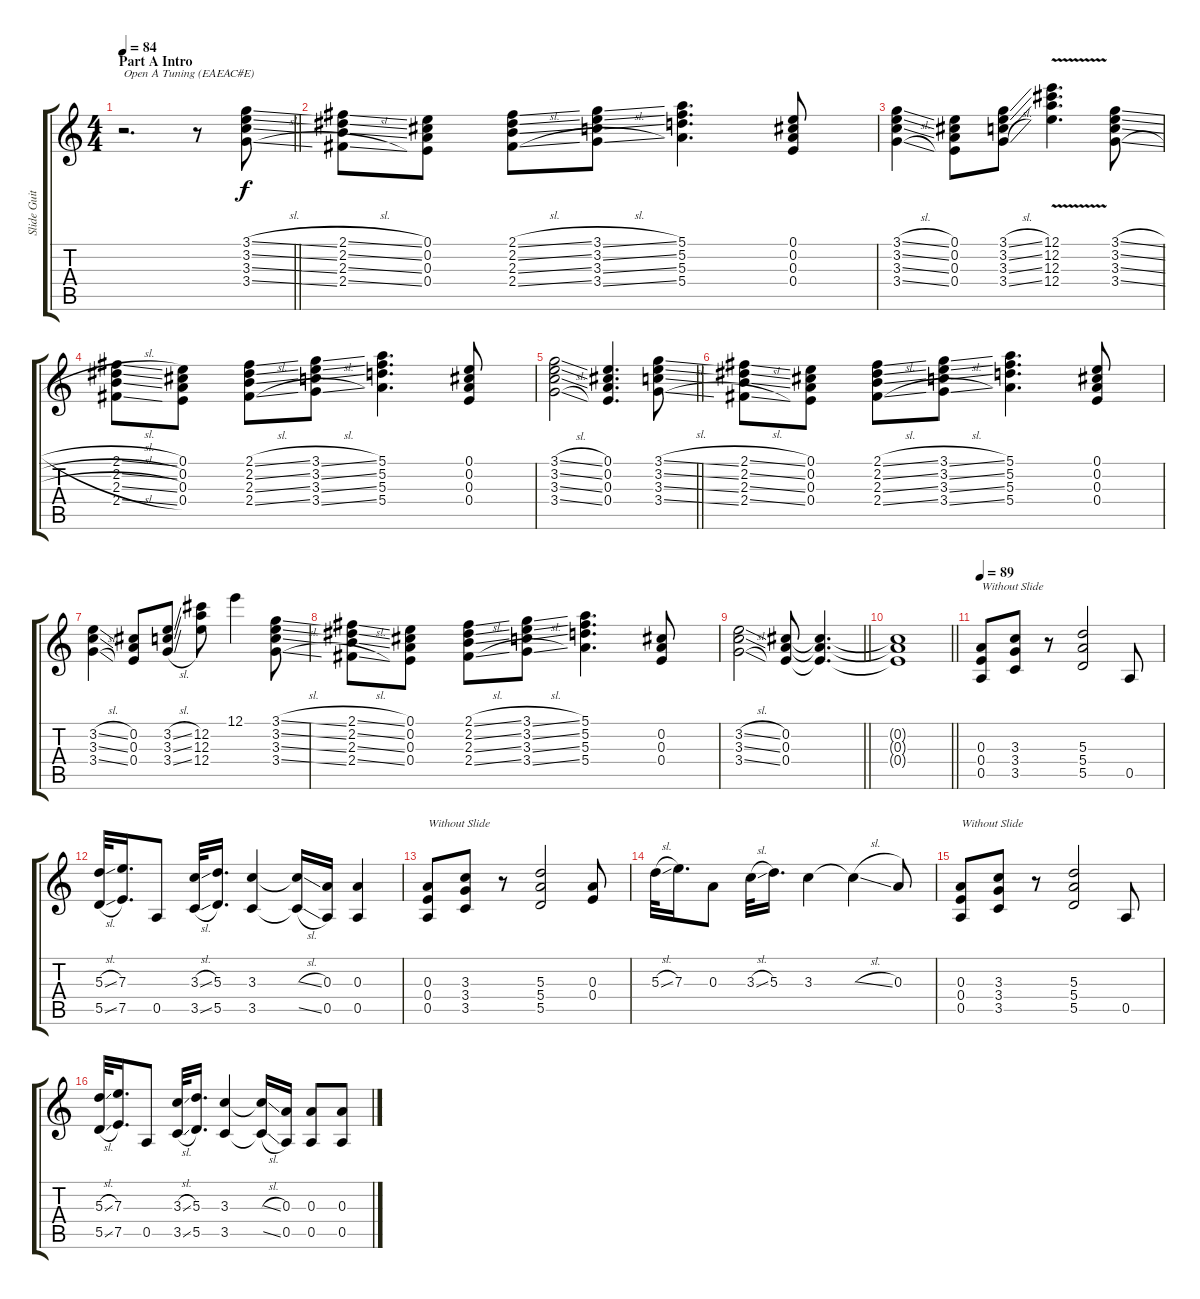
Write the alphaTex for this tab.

\track ("Slide Guitar R" "Slide Guit") {instrument distortionguitar}
\staff {score tabs}
\tuning (E4 Db4 A3 E3 A2 E2) {hide}
\ts (4 4)
\section ("" "Part A Intro")
\tempo 84
\clef g2
\barLineRight lightlight
\ks c
r.2{d txt "Open A Tuning (EAEAC#E)" dy f instrument distortionguitar} r.8 (3.1{sl} 3.2{sl} 3.3{sl} 3.4{sl}).8 |
(2.1{sl} 2.2{sl} 2.3{sl} 2.4{sl}).8 (0.1 0.2 0.3 0.4).8 (2.1{sl} 2.2{sl} 2.3{sl} 2.4{sl}).8 (3.1{sl} 3.2{sl} 3.3{sl} 3.4{sl}).8 (5.1 5.2 5.3 5.4).4{d} (0.1 0.2 0.3 0.4).8 |
(3.1{sl} 3.2{sl} 3.3{sl} 3.4{sl}).4 (0.1 0.2 0.3 0.4).8 (3.1{sl} 3.2{sl} 3.3{sl} 3.4{sl}).8 (12.1{v} 12.2{v} 12.3{v} 12.4{v}).4{d} (3.1{sl} 3.2{sl} 3.3{sl} 3.4{sl}).8 |
(2.1{sl} 2.2{sl} 2.3{sl} 2.4{sl}).8 (0.1 0.2 0.3 0.4).8 (2.1{sl} 2.2{sl} 2.3{sl} 2.4{sl}).8 (3.1{sl} 3.2{sl} 3.3{sl} 3.4{sl}).8 (5.1 5.2 5.3 5.4).4{d} (0.1 0.2 0.3 0.4).8 |
\barLineRight lightlight
(3.1{sl} 3.2{sl} 3.3{ss} 3.4{sl}).2 (0.1 0.2 0.3 0.4).4{d} (3.1{sl} 3.2{sl} 3.3{sl} 3.4{sl}).8 |
(2.1{sl} 2.2{sl} 2.3{sl} 2.4{sl}).8 (0.1 0.2 0.3 0.4).8 (2.1{sl} 2.2{sl} 2.3{sl} 2.4{sl}).8 (3.1{sl} 3.2{sl} 3.3{sl} 3.4{sl}).8 (5.1 5.2 5.3 5.4).4{d} (0.1 0.2 0.3 0.4).8 |
(3.2{sl} 3.3{sl} 3.4{sl}).4 (0.2 0.3 0.4).8 (3.2{sl} 3.3{sl} 3.4{sl}).8 (12.2 12.3 12.4).8 12.1.4 (3.1{sl} 3.2{sl} 3.3{sl} 3.4{sl}).8 |
(2.1{sl} 2.2{sl} 2.3{sl} 2.4{sl}).8 (0.1 0.2 0.3 0.4).8 (2.1{sl} 2.2{sl} 2.3{sl} 2.4{sl}).8 (3.1{sl} 3.2{sl} 3.3{sl} 3.4{sl}).8 (5.1 5.2 5.3 5.4).4{d} (0.2 0.3 0.4).8 |
\barLineRight lightlight
(3.2{sl} 3.3{sl} 3.4{sl}).2 (0.2 0.3 0.4).8 (0.2{t} 0.3{t} 0.4{t}).4{d} |
\barLineRight lightlight
(0.2{t} 0.3{t} 0.4{t}).1 |
\tempo 89
(0.3 0.4 0.5).8{txt "Without Slide"} (3.3 3.4 3.5).8 r.8 (5.3 5.4 5.5).2 0.5.8 |
(5.3{sl} 5.5{sl}).32 (7.3 7.5).16{d} 0.5.8 (3.3{sl} 3.5{sl}).32 (5.3 5.5).16{d} (3.3 3.5).4 (3.3{sl t} 3.5{sl t}).16 (0.3 0.5).16 (0.3 0.5).4 |
(0.3 0.4 0.5).8{txt "Without Slide"} (3.3 3.4 3.5).8 r.8 (5.3 5.4 5.5).2 (0.3 0.4).8 |
5.3{sl}.32 7.3.16{d} 0.3.8 3.3{sl}.32 5.3.16{d} 3.3.4 3.3{sl t}.4 0.3.8 |
(0.3 0.4 0.5).8{txt "Without Slide"} (3.3 3.4 3.5).8 r.8 (5.3 5.4 5.5).2 0.5.8 |
(5.3{sl} 5.5{sl}).32 (7.3 7.5).16{d} 0.5.8 (3.3{sl} 3.5{sl}).32 (5.3 5.5).16{d} (3.3 3.5).4 (3.3{sl t} 3.5{sl t}).16 (0.3 0.5).16 (0.3 0.5).8 (0.3 0.5).8
